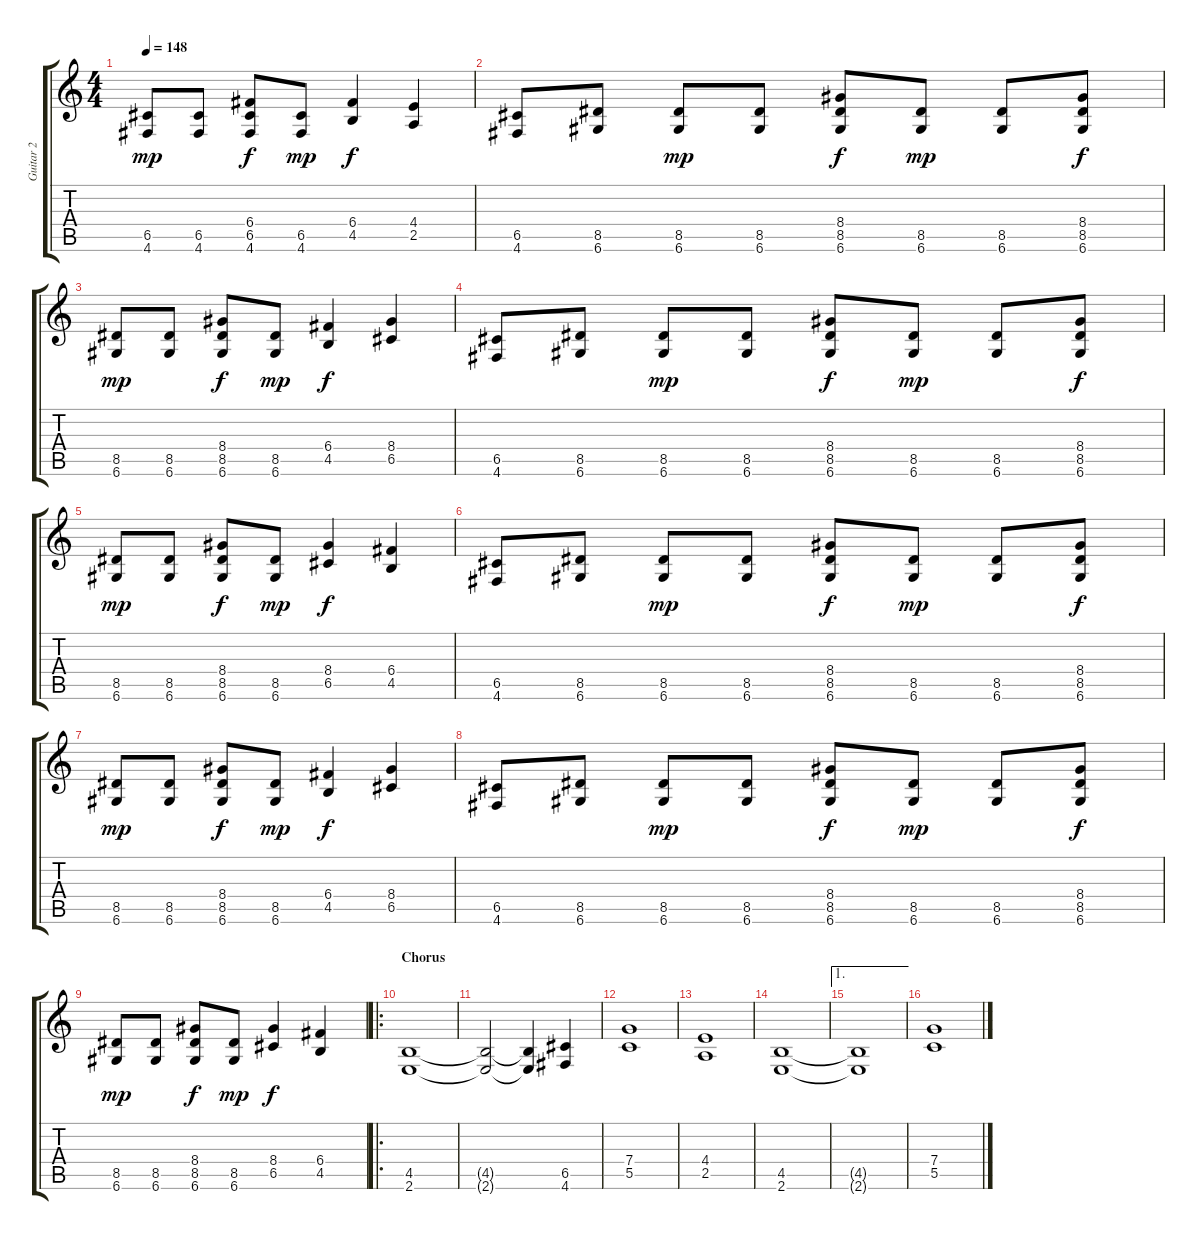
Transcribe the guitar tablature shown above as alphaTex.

\track ("Guitar 2" "Guitar 2") {instrument distortionguitar}
\staff {score tabs}
\tuning (D4 A3 F3 C3 G2 D2) {hide}
\ts (4 4)
\tempo 148
\clef g2
\ks c
(6.5 4.6).8{dy mp} (6.5 4.6).8 (6.4 6.5 4.6).8{dy f} (6.5 4.6).8{dy mp} (6.4 4.5).4{dy f} (4.4 2.5).4 |
(6.5 4.6).8 (8.5 6.6).8 (8.5 6.6).8{dy mp} (8.5 6.6).8 (8.4 8.5 6.6).8{dy f} (8.5 6.6).8{dy mp} (8.5 6.6).8 (8.4 8.5 6.6).8{dy f} |
(8.5 6.6).8{dy mp} (8.5 6.6).8 (8.4 8.5 6.6).8{dy f} (8.5 6.6).8{dy mp} (6.4 4.5).4{dy f} (8.4 6.5).4 |
(6.5 4.6).8 (8.5 6.6).8 (8.5 6.6).8{dy mp} (8.5 6.6).8 (8.4 8.5 6.6).8{dy f} (8.5 6.6).8{dy mp} (8.5 6.6).8 (8.4 8.5 6.6).8{dy f} |
(8.5 6.6).8{dy mp} (8.5 6.6).8 (8.4 8.5 6.6).8{dy f} (8.5 6.6).8{dy mp} (8.4 6.5).4{dy f} (6.4 4.5).4 |
(6.5 4.6).8 (8.5 6.6).8 (8.5 6.6).8{dy mp} (8.5 6.6).8 (8.4 8.5 6.6).8{dy f} (8.5 6.6).8{dy mp} (8.5 6.6).8 (8.4 8.5 6.6).8{dy f} |
(8.5 6.6).8{dy mp} (8.5 6.6).8 (8.4 8.5 6.6).8{dy f} (8.5 6.6).8{dy mp} (6.4 4.5).4{dy f} (8.4 6.5).4 |
(6.5 4.6).8 (8.5 6.6).8 (8.5 6.6).8{dy mp} (8.5 6.6).8 (8.4 8.5 6.6).8{dy f} (8.5 6.6).8{dy mp} (8.5 6.6).8 (8.4 8.5 6.6).8{dy f} |
(8.5 6.6).8{dy mp} (8.5 6.6).8 (8.4 8.5 6.6).8{dy f} (8.5 6.6).8{dy mp} (8.4 6.5).4{dy f} (6.4 4.5).4 |
\ro
\section ("" "Chorus")
(4.5 2.6).1 |
(4.5{t} 2.6{t}).2 (4.5{t} 2.6{t}).4 (6.5 4.6).4 |
(7.4 5.5).1 |
(4.4 2.5).1 |
(4.5 2.6).1 |
\ae 1
(4.5{t} 2.6{t}).1 |
(7.4 5.5).1
